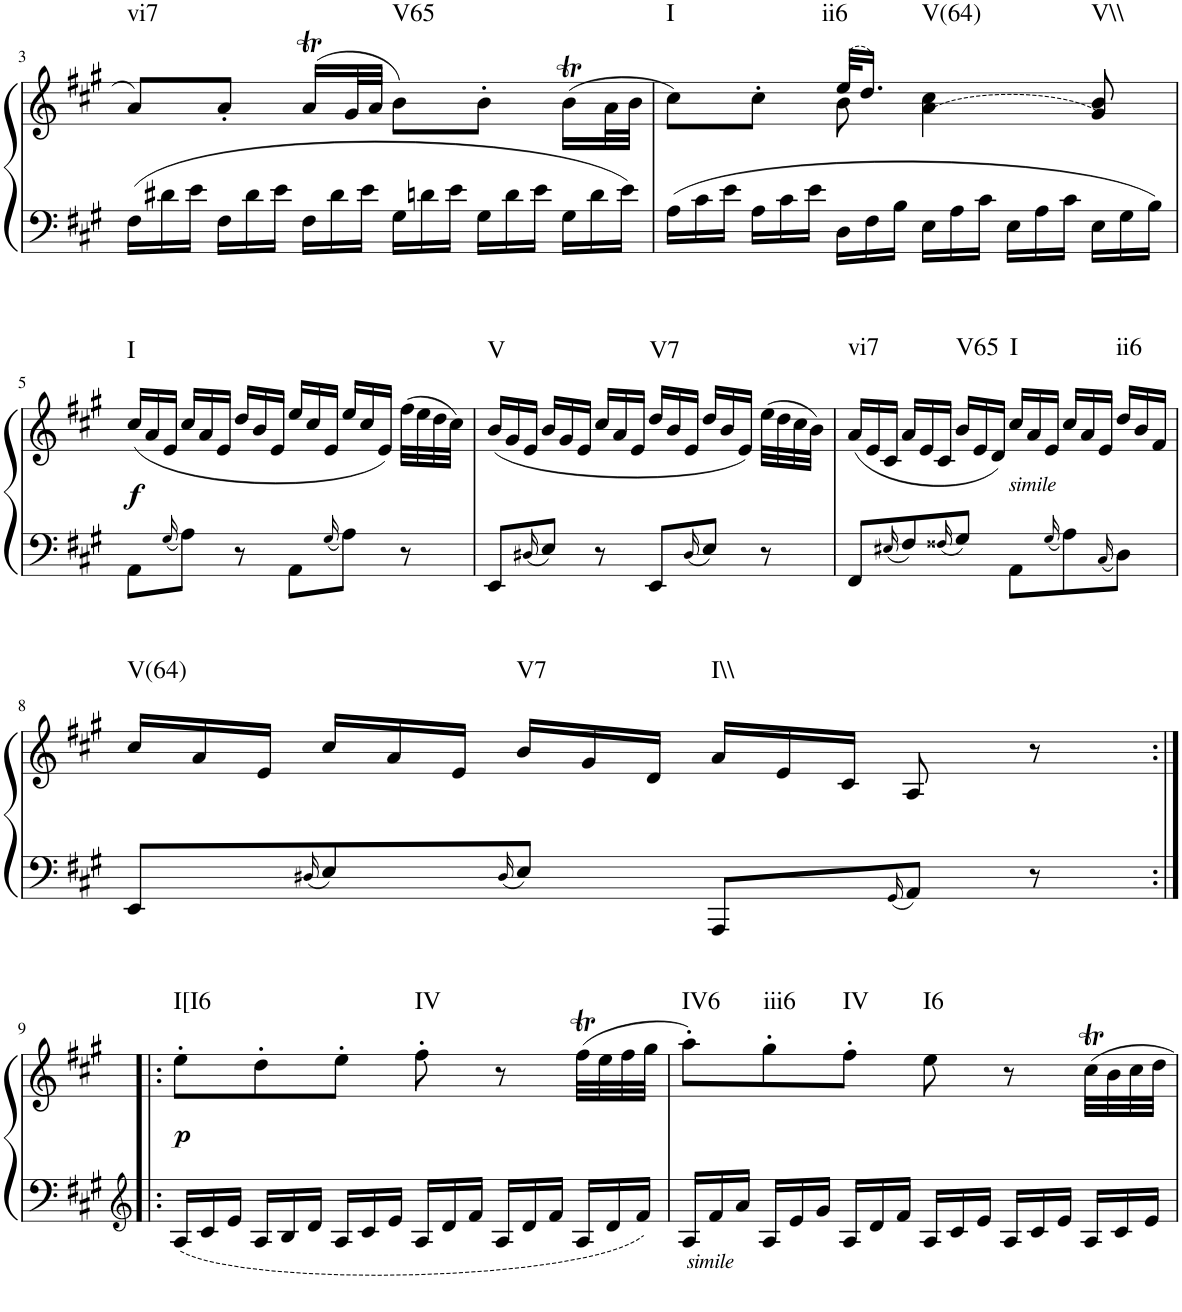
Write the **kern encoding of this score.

**kern	**kern	**dynam	**harte
*part1	*part1	*part1	*part1
*staff2	*staff1	*staff1/2	*
*I"Piano	*	*	*
*I'Pno.	*	*	*
!!LO:PB:g=z
*clefF4	*clefG2	*	*
*k[f#c#g#]	*k[f#c#g#]	*	*
*M6/8	*M6/8	*	*
*Xtuplet	*	*	*
=3	=3	=3	=3
!	!	!	!LO:H:kt=vi7
24F#\LL	8a/L	.	N
24d#X\	.	.	.
24e\JJ	.	.	.
24F#\LL	8a'/J	.	.
24d#\	.	.	.
24e\JJ	.	.	.
24F#\LL	(16aT/LL	.	.
24d#\	.	.	.
.	32g#/L	.	.
24e\JJ	.	.	.
.	32a/JJJ	.	.
!	!	!	!LO:H:kt=V65
24G#\LL	8b\L)	.	N
24dn\	.	.	.
24e\JJ	.	.	.
24G#\LL	8b'\J	.	.
24d\	.	.	.
24e\JJ	.	.	.
24G#\LL	(16bT\LL	.	.
24d\	.	.	.
.	32a\L	.	.
24e\JJ	.	.	.
.	32b\JJJ	.	.
=4	=4	=4	=4
*	*^	*	*
!	!	!	!	!LO:H:kt=I
24A\LL	8cc#\L)	4ryy	.	N
24c#\	.	.	.	.
24e\JJ	.	.	.	.
24A\LL	8cc#'>\J	.	.	.
24c#\	.	.	.	.
24e\JJ	.	.	.	.
!	!	!	!	!LO:H:kt=ii6
24D\LL	(32ee/KLL	8b\	.	N
.	16.dd/JJ)	.	.	.
24F#\	.	.	.	.
24B\JJ	.	.	.	.
!	!	!	!	!LO:H:kt=V(64)
24E\LL	(4a\ 4cc#\	4.ryy	.	N
24A\	.	.	.	.
24c#\JJ	.	.	.	.
24E\LL	.	.	.	.
24A\	.	.	.	.
24c#\JJ	.	.	.	.
!	!	!	!	!LO:H:kt=V\\
24E\LL	8g#/ 8b/)	.	.	N
24G#\	.	.	.	.
24B\JJ	.	.	.	.
*	*v	*v	*	*
!!LO:LB:g=z
=5	=5	=5	=5
*	*Xtuplet	*	*
!	!	!LO:DY:b	!LO:H:kt=I
8AA\L	(24cc#/LL	f	N
.	24a/	.	.
.	24e/JJ	.	.
16qG#/	.	.	.
8A\J	24cc#/LL	.	.
.	24a/	.	.
.	24e/JJ	.	.
8r	24dd/LL	.	.
.	24b/	.	.
.	24e/JJ	.	.
8AA\L	24ee/LL	.	.
.	24cc#/	.	.
.	24e/JJ	.	.
16qG#/	.	.	.
8A\J	24ee/LL	.	.
.	24cc#/	.	.
.	24e/JJ)	.	.
8r	(32ff#\LLL	.	.
.	32ee\	.	.
.	32dd\	.	.
.	32cc#\JJJ)	.	.
=6	=6	=6	=6
!	!	!	!LO:H:kt=V
8EE/L	(24b/LL	.	N
.	24g#/	.	.
.	24e/JJ	.	.
16qD#X/	.	.	.
8E/J	24b/LL	.	.
.	24g#/	.	.
.	24e/JJ	.	.
8r	24cc#/LL	.	.
.	24a/	.	.
.	24e/JJ	.	.
!	!	!	!LO:H:kt=V7
8EE/L	24dd/LL	.	N
.	24b/	.	.
.	24e/JJ	.	.
16qD#/	.	.	.
8E/J	24dd/LL	.	.
.	24b/	.	.
.	24e/JJ)	.	.
8r	(32ee\LLL	.	.
.	32dd\	.	.
.	32cc#\	.	.
.	32b\JJJ)	.	.
=7	=7	=7	=7
!	!	!	!LO:H:kt=vi7
8FF#/L	(24a/LL	.	N
.	24e/	.	.
.	24c#/JJ	.	.
16qE#X/	.	.	.
8F#/	24a/LL	.	.
.	24e/	.	.
.	24c#/JJ	.	.
16qF##X/	.	.	.
!	!	!	!LO:H:kt=V65
8G#/J	24b/LL	.	N
.	24e/	.	.
.	24d/JJ)	.	.
!	!LO:TX:b:i:t=simile	!	!LO:H:kt=I
8AA\L	24cc#/LL	.	N
.	24a/	.	.
.	24e/JJ	.	.
16qG#/	.	.	.
8A\	24cc#/LL	.	.
.	24a/	.	.
.	24e/JJ	.	.
16qC#/	.	.	.
!	!	!	!LO:H:kt=ii6
8D\J	24dd/LL	.	N
.	24b/	.	.
.	24f#/JJ	.	.
!!LO:LB:g=z
=8	=8	=8	=8
!	!	!	!LO:H:kt=V(64)
8EE/L	24cc#/LL	.	N
.	24a/	.	.
.	24e/JJ	.	.
16qD#X/	.	.	.
8E/	24cc#/LL	.	.
.	24a/	.	.
.	24e/JJ	.	.
16qD#/	.	.	.
!	!	!	!LO:H:kt=V7
8E/J	24b/LL	.	N
.	24g#/	.	.
.	24d/JJ	.	.
!	!	!	!LO:H:kt=I\\
8AAA/L	24a/LL	.	N
.	24e/	.	.
.	24c#/JJ	.	.
16qGG#/	.	.	.
8AA/J	8A/	.	.
8r	8r	.	.
!!LO:LB:g=z
=9:|!|:	=9:|!|:	=9:|!|:	=9:|!|:
*clefG2	*	*	*
!	!	!LO:DY:b	!LO:H:kt=I[I6
24A/LL	8ee'\L	p	N
24c#/	.	.	.
24e/JJ	.	.	.
24A/LL	8dd'\	.	.
24B/	.	.	.
24d/JJ	.	.	.
24A/LL	8ee'\J	.	.
24c#/	.	.	.
24e/JJ	.	.	.
!	!	!	!LO:H:kt=IV
24A/LL	8ff#'\	.	N
24d/	.	.	.
24f#/JJ	.	.	.
24A/LL	8r	.	.
24d/	.	.	.
24f#/JJ	.	.	.
24A/LL	(32ff#T\LLL	.	.
.	32ee\	.	.
24d/	.	.	.
.	32ff#\	.	.
24f#/JJ	.	.	.
.	32gg#\JJJ	.	.
=10	=10	=10	=10
!LO:TX:b:i:t=simile	!	!	!LO:H:kt=IV6
24A/LL	8aa'\L)	.	N
24f#/	.	.	.
24a/JJ	.	.	.
!	!	!	!LO:H:kt=iii6
24A/LL	8gg#'\	.	N
24e/	.	.	.
24g#/JJ	.	.	.
!	!	!	!LO:H:kt=IV
24A/LL	8ff#'\J	.	N
24d/	.	.	.
24f#/JJ	.	.	.
!	!	!	!LO:H:kt=I6
24A/LL	8ee\	.	N
24c#/	.	.	.
24e/JJ	.	.	.
24A/LL	8r	.	.
24c#/	.	.	.
24e/JJ	.	.	.
24A/LL	32cc#t\LLL	.	.
.	32b\	.	.
24c#/	.	.	.
.	32cc#\	.	.
24e/JJ	.	.	.
.	32dd\JJJ	.	.
=	=	=	=
*-	*-	*-	*-
